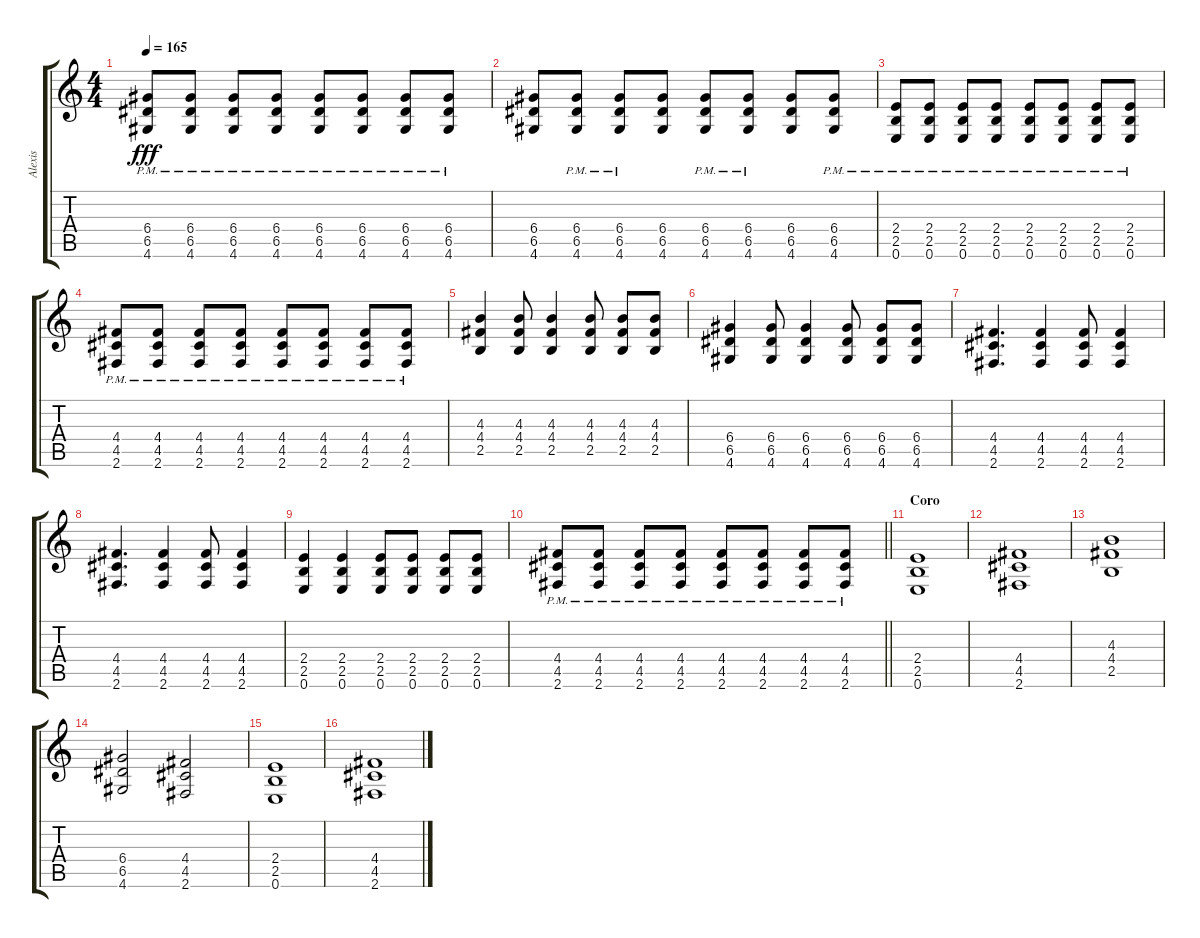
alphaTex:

\track ("Alexis" "Alexis") {instrument distortionguitar}
\staff {score tabs}
\tuning (E4 B3 G3 D3 A2 E2) {hide}
\ts (4 4)
\tempo 165
\clef g2
\ks c
(6.4{pm} 6.5{pm} 4.6{pm}).8{dy fff} (6.4{pm} 6.5{pm} 4.6{pm}).8 (6.4{pm} 6.5{pm} 4.6{pm}).8 (6.4{pm} 6.5{pm} 4.6{pm}).8 (6.4{pm} 6.5{pm} 4.6{pm}).8 (6.4{pm} 6.5{pm} 4.6{pm}).8 (6.4{pm} 6.5{pm} 4.6{pm}).8 (6.4{pm} 6.5{pm} 4.6{pm}).8 |
(6.4 6.5 4.6).8 (6.4{pm} 6.5{pm} 4.6{pm}).8 (6.4{pm} 6.5{pm} 4.6{pm}).8 (6.4 6.5 4.6).8 (6.4{pm} 6.5{pm} 4.6{pm}).8 (6.4{pm} 6.5{pm} 4.6{pm}).8 (6.4 6.5 4.6).8 (6.4{pm} 6.5{pm} 4.6{pm}).8 |
(2.4{pm} 2.5{pm} 0.6{pm}).8 (2.4{pm} 2.5{pm} 0.6{pm}).8 (2.4{pm} 2.5{pm} 0.6{pm}).8 (2.4{pm} 2.5{pm} 0.6{pm}).8 (2.4{pm} 2.5{pm} 0.6{pm}).8 (2.4{pm} 2.5{pm} 0.6{pm}).8 (2.4{pm} 2.5{pm} 0.6{pm}).8 (2.4{pm} 2.5{pm} 0.6{pm}).8 |
(4.4{pm} 4.5{pm} 2.6{pm}).8 (4.4{pm} 4.5{pm} 2.6{pm}).8 (4.4{pm} 4.5{pm} 2.6{pm}).8 (4.4{pm} 4.5{pm} 2.6{pm}).8 (4.4{pm} 4.5{pm} 2.6{pm}).8 (4.4{pm} 4.5{pm} 2.6{pm}).8 (4.4{pm} 4.5{pm} 2.6{pm}).8 (4.4{pm} 4.5{pm} 2.6{pm}).8 |
(4.3 4.4 2.5).4 (4.3 4.4 2.5).8 (4.3 4.4 2.5).4 (4.3 4.4 2.5).8 (4.3 4.4 2.5).8 (4.3 4.4 2.5).8 |
(6.4 6.5 4.6).4 (6.4 6.5 4.6).8 (6.4 6.5 4.6).4 (6.4 6.5 4.6).8 (6.4 6.5 4.6).8 (6.4 6.5 4.6).8 |
(4.4 4.5 2.6).4{d} (4.4 4.5 2.6).4 (4.4 4.5 2.6).8 (4.4 4.5 2.6).4 |
(4.4 4.5 2.6).4{d} (4.4 4.5 2.6).4 (4.4 4.5 2.6).8 (4.4 4.5 2.6).4 |
(2.4 2.5 0.6).4 (2.4 2.5 0.6).4 (2.4 2.5 0.6).8 (2.4 2.5 0.6).8 (2.4 2.5 0.6).8 (2.4 2.5 0.6).8 |
\barLineRight lightlight
(4.4{pm} 4.5{pm} 2.6{pm}).8 (4.4{pm} 4.5{pm} 2.6{pm}).8 (4.4{pm} 4.5{pm} 2.6{pm}).8 (4.4{pm} 4.5{pm} 2.6{pm}).8 (4.4{pm} 4.5{pm} 2.6{pm}).8 (4.4{pm} 4.5{pm} 2.6{pm}).8 (4.4{pm} 4.5{pm} 2.6{pm}).8 (4.4{pm} 4.5{pm} 2.6{pm}).8 |
\section ("" "Coro")
(2.4 2.5 0.6).1 |
(4.4 4.5 2.6).1 |
(4.3 4.4 2.5).1 |
(6.4 6.5 4.6).2 (4.4 4.5 2.6).2 |
(2.4 2.5 0.6).1 |
(4.4 4.5 2.6).1
